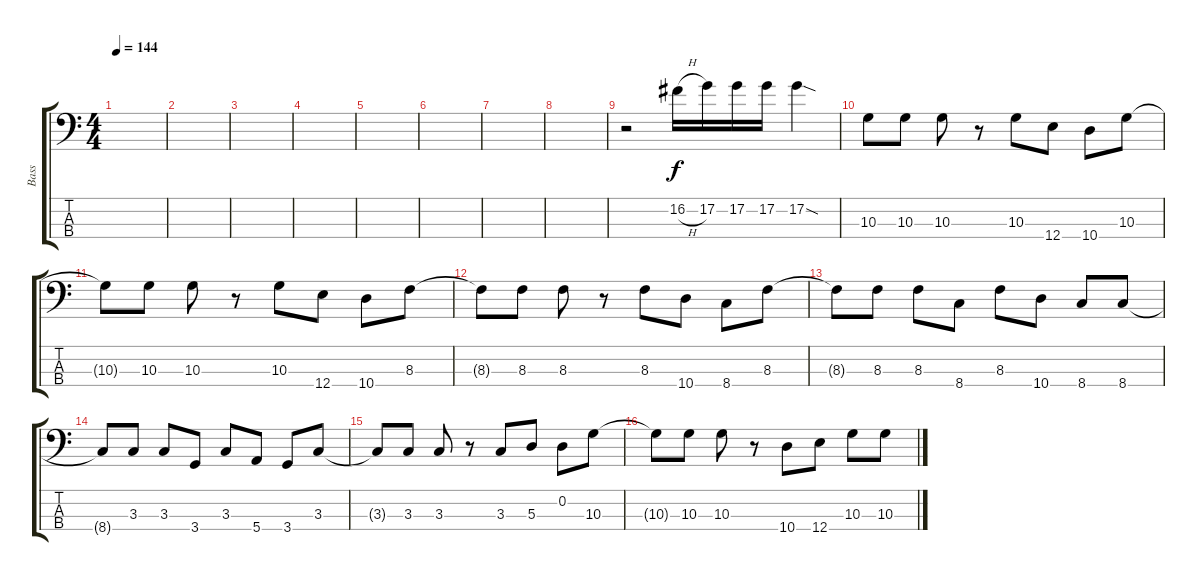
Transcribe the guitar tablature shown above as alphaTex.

\track ("Bass" "Bass") {instrument electricbasspick}
\staff {score tabs}
\tuning (G2 D2 A1 E1) {hide}
\ts (4 4)
\tempo 144
\clef f4
\ks c
|
|
|
|
|
|
|
|
r.2 16.2{h}.16 17.2.16{dy f} 17.2.16 17.2.16 17.2{sod}.4 |
10.3.8 10.3.8 10.3.8 r.8 10.3.8 12.4.8 10.4.8 10.3.8 |
10.3{t}.8 10.3.8 10.3.8 r.8 10.3.8 12.4.8 10.4.8 8.3.8 |
8.3{t}.8 8.3.8 8.3.8 r.8 8.3.8 10.4.8 8.4.8 8.3.8 |
8.3{t}.8 8.3.8 8.3.8 8.4.8 8.3.8 10.4.8 8.4.8 8.4.8 |
8.4{t}.8 3.3.8 3.3.8 3.4.8 3.3.8 5.4.8 3.4.8 3.3.8 |
3.3{t}.8 3.3.8 3.3.8 r.8 3.3.8 5.3.8 0.2.8 10.3.8 |
10.3{t}.8 10.3.8 10.3.8 r.8 10.4.8 12.4.8 10.3.8 10.3.8
